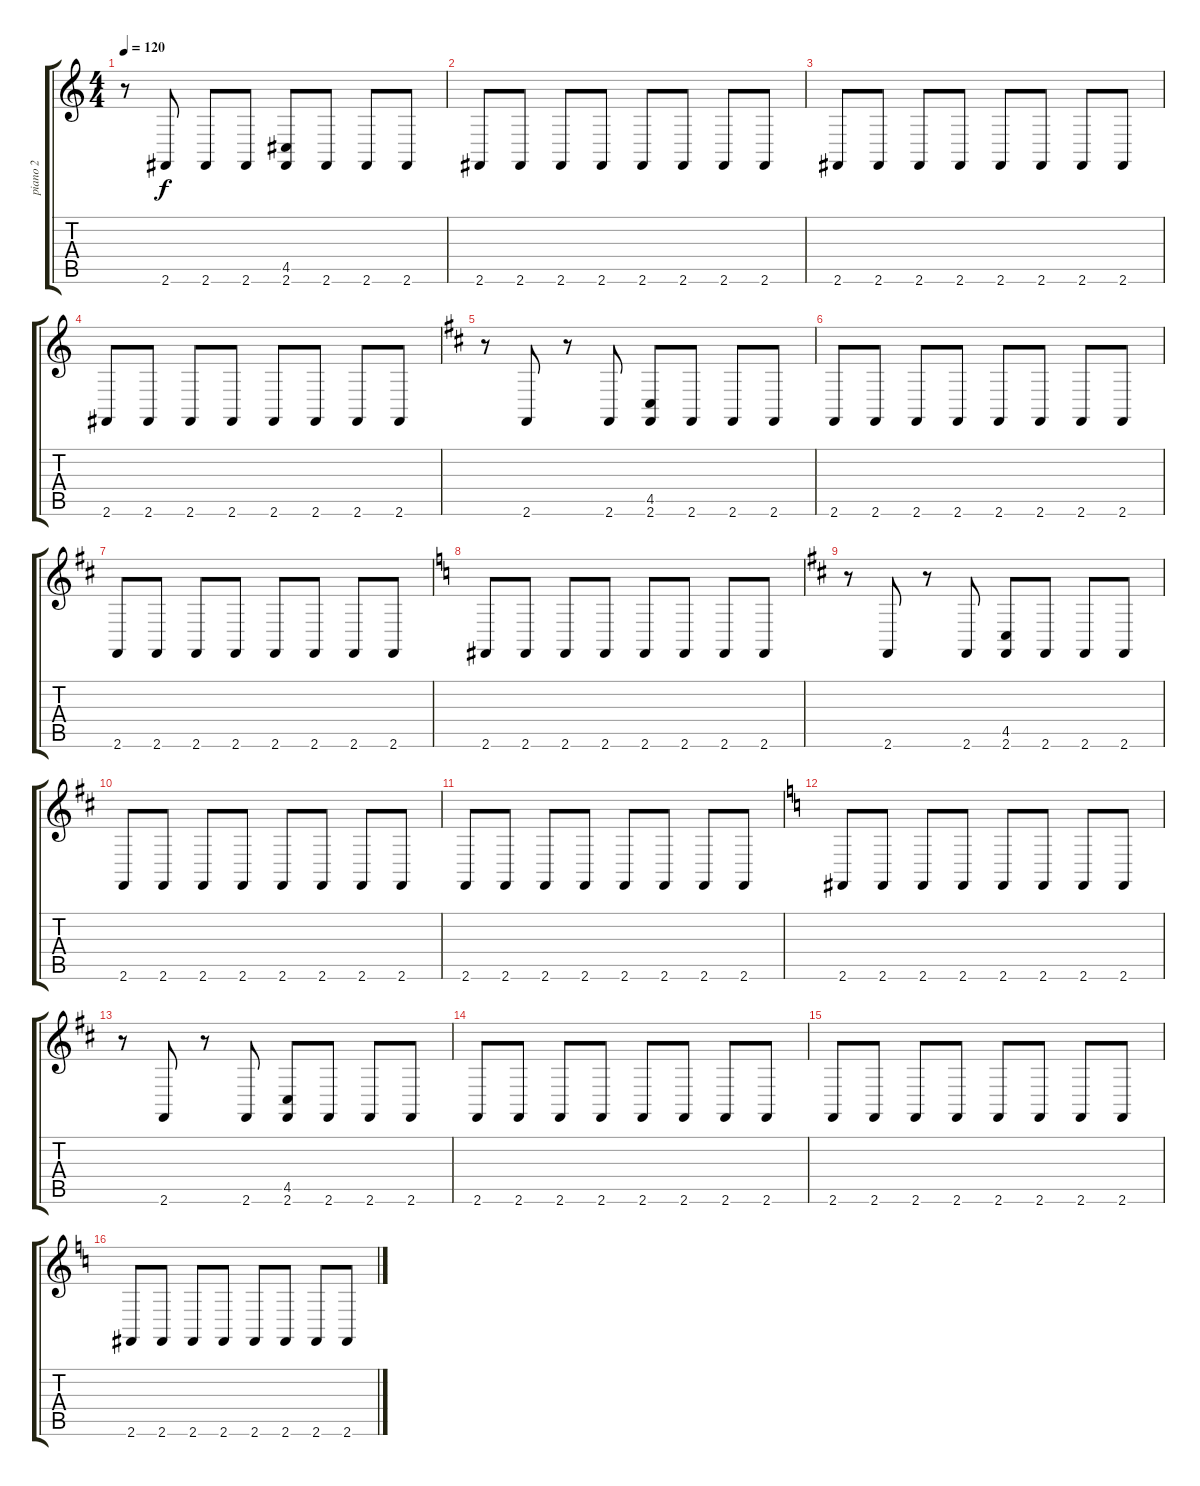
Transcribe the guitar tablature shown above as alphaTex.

\track ("piano 2" "piano 2") {instrument electricgrandpiano}
\staff {score tabs}
\tuning (E4 B3 G3 D3 A2 E2) {hide}
\ts (4 4)
\tempo 120
\clef g2
\ks c
r.8{dy f} 2.6.8 2.6.8 2.6.8 (4.5 2.6).8 2.6.8 2.6.8 2.6.8 |
2.6.8 2.6.8 2.6.8 2.6.8 2.6.8 2.6.8 2.6.8 2.6.8 |
2.6.8 2.6.8 2.6.8 2.6.8 2.6.8 2.6.8 2.6.8 2.6.8 |
2.6.8 2.6.8 2.6.8 2.6.8 2.6.8 2.6.8 2.6.8 2.6.8 |
\ks d
r.8 2.6.8 r.8 2.6.8 (4.5 2.6).8 2.6.8 2.6.8 2.6.8 |
2.6.8 2.6.8 2.6.8 2.6.8 2.6.8 2.6.8 2.6.8 2.6.8 |
2.6.8 2.6.8 2.6.8 2.6.8 2.6.8 2.6.8 2.6.8 2.6.8 |
\ks c
2.6.8 2.6.8 2.6.8 2.6.8 2.6.8 2.6.8 2.6.8 2.6.8 |
\ks d
r.8 2.6.8 r.8 2.6.8 (4.5 2.6).8 2.6.8 2.6.8 2.6.8 |
2.6.8 2.6.8 2.6.8 2.6.8 2.6.8 2.6.8 2.6.8 2.6.8 |
2.6.8 2.6.8 2.6.8 2.6.8 2.6.8 2.6.8 2.6.8 2.6.8 |
\ks c
2.6.8 2.6.8 2.6.8 2.6.8 2.6.8 2.6.8 2.6.8 2.6.8 |
\ks d
r.8 2.6.8 r.8 2.6.8 (4.5 2.6).8 2.6.8 2.6.8 2.6.8 |
2.6.8 2.6.8 2.6.8 2.6.8 2.6.8 2.6.8 2.6.8 2.6.8 |
2.6.8 2.6.8 2.6.8 2.6.8 2.6.8 2.6.8 2.6.8 2.6.8 |
\ks c
2.6.8 2.6.8 2.6.8 2.6.8 2.6.8 2.6.8 2.6.8 2.6.8
